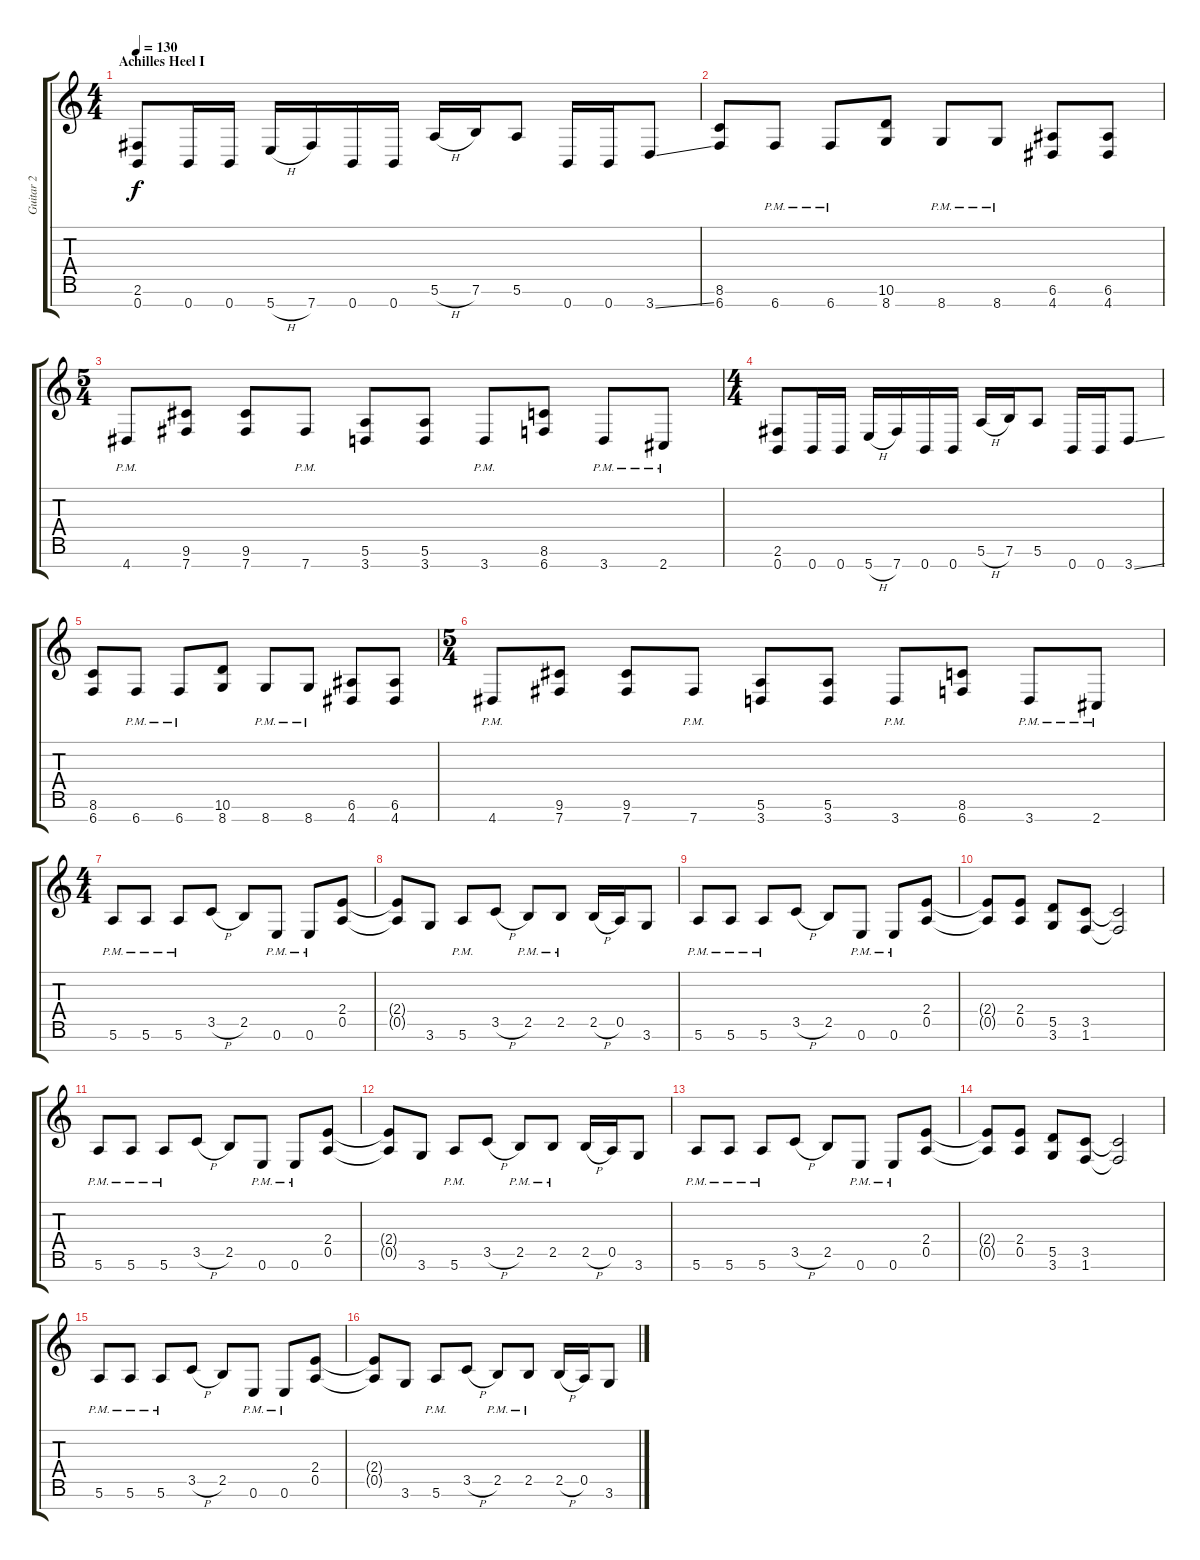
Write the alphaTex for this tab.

\track ("Guitar 2" "Guitar 2") {instrument distortionguitar}
\staff {score tabs}
\tuning (E4 B3 G3 D3 A2 E2 B1) {hide}
\ts (4 4)
\section ("" "Achilles Heel I")
\tempo 130
\clef g2
\ks c
(2.6 0.7).8{dy f instrument distortionguitar} 0.7.16 0.7.16 5.7{h}.16 7.7.16 0.7.16 0.7.16 5.6{h}.16 7.6.16 5.6.8 0.7.16 0.7.16 3.7{ss}.8 |
(8.6 6.7).8 6.7{pm}.8 6.7{pm}.8 (10.6 8.7).8 8.7{pm}.8 8.7{pm}.8 (6.6 4.7).8 (6.6 4.7).8 |
\ts (5 4)
4.7{pm}.8 (9.6 7.7).8 (9.6 7.7).8 7.7{pm}.8 (5.6 3.7).8 (5.6 3.7).8 3.7{pm}.8 (8.6 6.7).8 3.7{pm}.8 2.7{pm}.8 |
\ts (4 4)
(2.6 0.7).8 0.7.16 0.7.16 5.7{h}.16 7.7.16 0.7.16 0.7.16 5.6{h}.16 7.6.16 5.6.8 0.7.16 0.7.16 3.7{ss}.8 |
(8.6 6.7).8 6.7{pm}.8 6.7{pm}.8 (10.6 8.7).8 8.7{pm}.8 8.7{pm}.8 (6.6 4.7).8 (6.6 4.7).8 |
\ts (5 4)
4.7{pm}.8 (9.6 7.7).8 (9.6 7.7).8 7.7{pm}.8 (5.6 3.7).8 (5.6 3.7).8 3.7{pm}.8 (8.6 6.7).8 3.7{pm}.8 2.7{pm}.8 |
\ts (4 4)
\section ("" "")
5.6{pm}.8 5.6{pm}.8 5.6{pm}.8 3.5{h}.8 2.5.8 0.6{pm}.8 0.6{pm}.8 (2.4 0.5).8 |
(2.4{t} 0.5{t}).8 3.6.8 5.6{pm}.8 3.5{h}.8 2.5{pm}.8 2.5{pm}.8 2.5{h}.16 0.5.16 3.6.8 |
5.6{pm}.8 5.6{pm}.8 5.6{pm}.8 3.5{h}.8 2.5.8 0.6{pm}.8 0.6{pm}.8 (2.4 0.5).8 |
(2.4{t} 0.5{t}).8 (2.4 0.5).8 (5.5 3.6).8 (3.5 1.6).8 (3.5{t} 1.6{t}).2 |
\section ("" "")
5.6{pm}.8 5.6{pm}.8 5.6{pm}.8 3.5{h}.8 2.5.8 0.6{pm}.8 0.6{pm}.8 (2.4 0.5).8 |
(2.4{t} 0.5{t}).8 3.6.8 5.6{pm}.8 3.5{h}.8 2.5{pm}.8 2.5{pm}.8 2.5{h}.16 0.5.16 3.6.8 |
5.6{pm}.8 5.6{pm}.8 5.6{pm}.8 3.5{h}.8 2.5.8 0.6{pm}.8 0.6{pm}.8 (2.4 0.5).8 |
(2.4{t} 0.5{t}).8 (2.4 0.5).8 (5.5 3.6).8 (3.5 1.6).8 (3.5{t} 1.6{t}).2 |
5.6{pm}.8 5.6{pm}.8 5.6{pm}.8 3.5{h}.8 2.5.8 0.6{pm}.8 0.6{pm}.8 (2.4 0.5).8 |
(2.4{t} 0.5{t}).8 3.6.8 5.6{pm}.8 3.5{h}.8 2.5{pm}.8 2.5{pm}.8 2.5{h}.16 0.5.16 3.6.8
